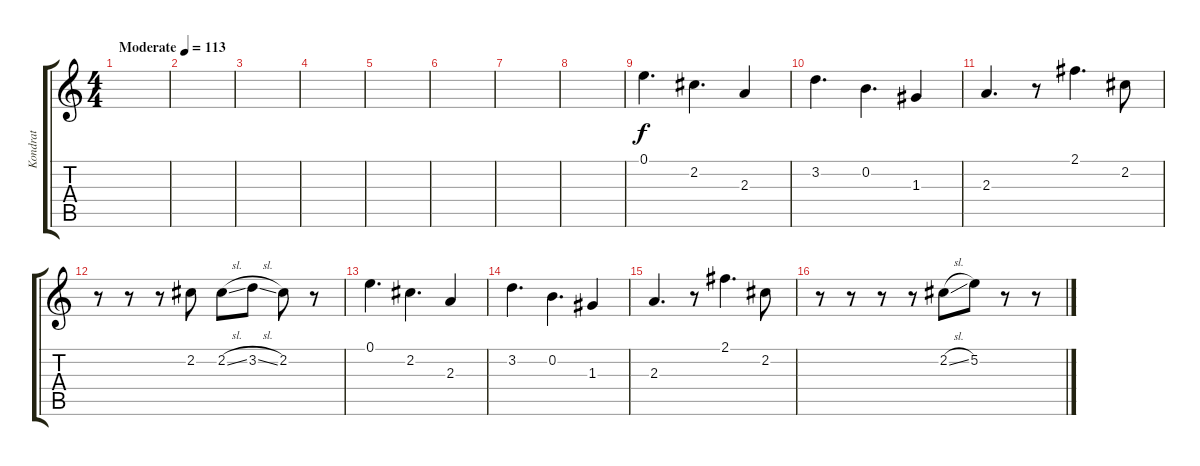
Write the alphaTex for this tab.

\track ("Kondrat" "Kondrat") {instrument acousticguitarsteel}
\staff {score tabs}
\tuning (E4 B3 G3 D3 A2 E2) {hide}
\ts (4 4)
\tempo (113 "Moderate")
\clef g2
\ks c
|
|
|
|
|
|
|
|
0.1.4{d} 2.2.4{d} 2.3.4 |
3.2.4{d} 0.2.4{d} 1.3.4 |
2.3.4{d} r.8 2.1.4{d} 2.2.8 |
r.8 r.8 r.8 2.2.8 2.2{sl}.8 3.2{sl}.8 2.2.8 r.8 |
0.1.4{d} 2.2.4{d} 2.3.4 |
3.2.4{d} 0.2.4{d} 1.3.4 |
2.3.4{d} r.8 2.1.4{d} 2.2.8 |
r.8 r.8 r.8 r.8 2.2{sl}.8 5.2.8 r.8 r.8
